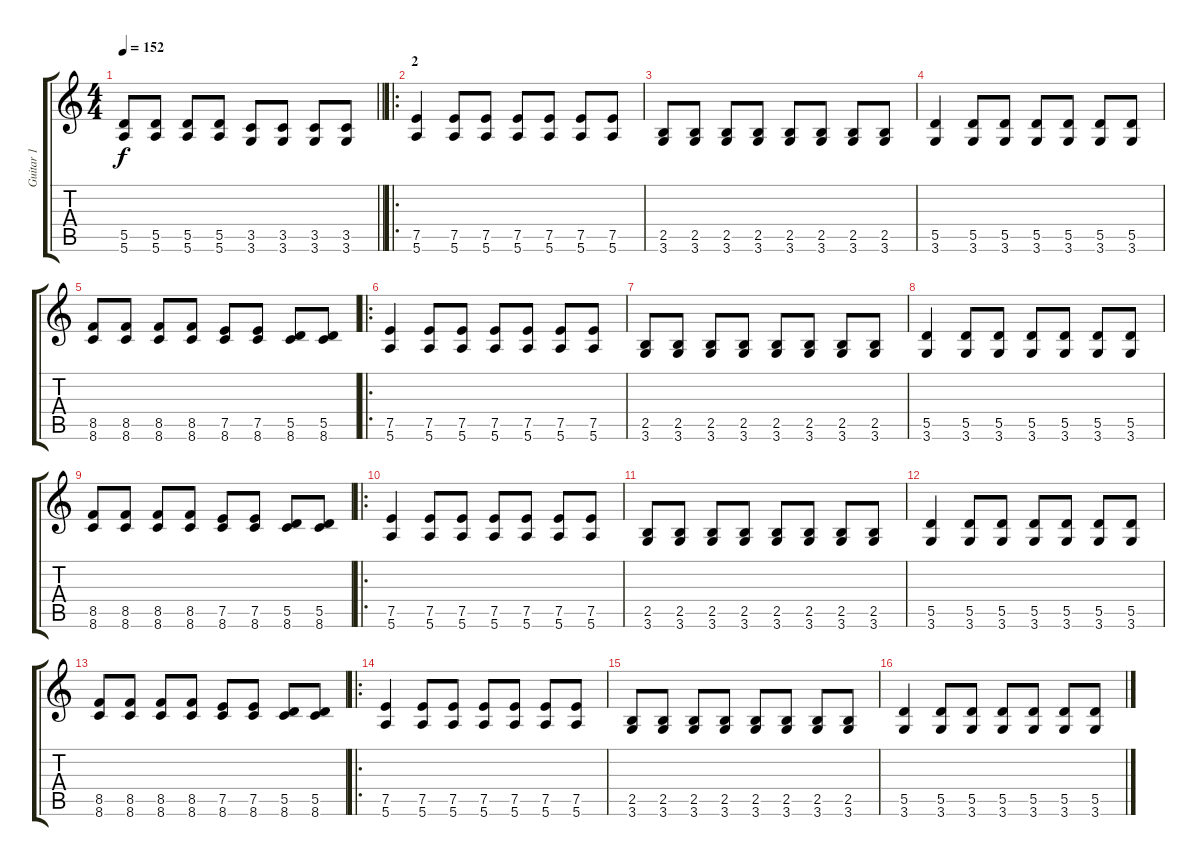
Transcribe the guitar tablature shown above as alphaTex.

\track ("Guitar 1" "Guitar 1") {instrument overdrivenguitar}
\staff {score tabs}
\tuning (E4 B3 G3 D3 A2 E2) {hide}
\ts (4 4)
\tempo 152
\clef g2
\barLineRight lightlight
\ks c
(5.5 5.6).8{dy f} (5.5 5.6).8 (5.5 5.6).8 (5.5 5.6).8 (3.5 3.6).8 (3.5 3.6).8 (3.5 3.6).8 (3.5 3.6).8 |
\ro
\section ("" "2")
(7.5 5.6).4 (7.5 5.6).8 (7.5 5.6).8 (7.5 5.6).8 (7.5 5.6).8 (7.5 5.6).8 (7.5 5.6).8 |
(2.5 3.6).8 (2.5 3.6).8 (2.5 3.6).8 (2.5 3.6).8 (2.5 3.6).8 (2.5 3.6).8 (2.5 3.6).8 (2.5 3.6).8 |
(5.5 3.6).4 (5.5 3.6).8 (5.5 3.6).8 (5.5 3.6).8 (5.5 3.6).8 (5.5 3.6).8 (5.5 3.6).8 |
(8.5 8.6).8 (8.5 8.6).8 (8.5 8.6).8 (8.5 8.6).8 (7.5 8.6).8 (7.5 8.6).8 (5.5 8.6).8 (5.5 8.6).8 |
\ro
(7.5 5.6).4 (7.5 5.6).8 (7.5 5.6).8 (7.5 5.6).8 (7.5 5.6).8 (7.5 5.6).8 (7.5 5.6).8 |
(2.5 3.6).8 (2.5 3.6).8 (2.5 3.6).8 (2.5 3.6).8 (2.5 3.6).8 (2.5 3.6).8 (2.5 3.6).8 (2.5 3.6).8 |
(5.5 3.6).4 (5.5 3.6).8 (5.5 3.6).8 (5.5 3.6).8 (5.5 3.6).8 (5.5 3.6).8 (5.5 3.6).8 |
(8.5 8.6).8 (8.5 8.6).8 (8.5 8.6).8 (8.5 8.6).8 (7.5 8.6).8 (7.5 8.6).8 (5.5 8.6).8 (5.5 8.6).8 |
\ro
(7.5 5.6).4 (7.5 5.6).8 (7.5 5.6).8 (7.5 5.6).8 (7.5 5.6).8 (7.5 5.6).8 (7.5 5.6).8 |
(2.5 3.6).8 (2.5 3.6).8 (2.5 3.6).8 (2.5 3.6).8 (2.5 3.6).8 (2.5 3.6).8 (2.5 3.6).8 (2.5 3.6).8 |
(5.5 3.6).4 (5.5 3.6).8 (5.5 3.6).8 (5.5 3.6).8 (5.5 3.6).8 (5.5 3.6).8 (5.5 3.6).8 |
(8.5 8.6).8 (8.5 8.6).8 (8.5 8.6).8 (8.5 8.6).8 (7.5 8.6).8 (7.5 8.6).8 (5.5 8.6).8 (5.5 8.6).8 |
\ro
(7.5 5.6).4 (7.5 5.6).8 (7.5 5.6).8 (7.5 5.6).8 (7.5 5.6).8 (7.5 5.6).8 (7.5 5.6).8 |
(2.5 3.6).8 (2.5 3.6).8 (2.5 3.6).8 (2.5 3.6).8 (2.5 3.6).8 (2.5 3.6).8 (2.5 3.6).8 (2.5 3.6).8 |
(5.5 3.6).4 (5.5 3.6).8 (5.5 3.6).8 (5.5 3.6).8 (5.5 3.6).8 (5.5 3.6).8 (5.5 3.6).8
